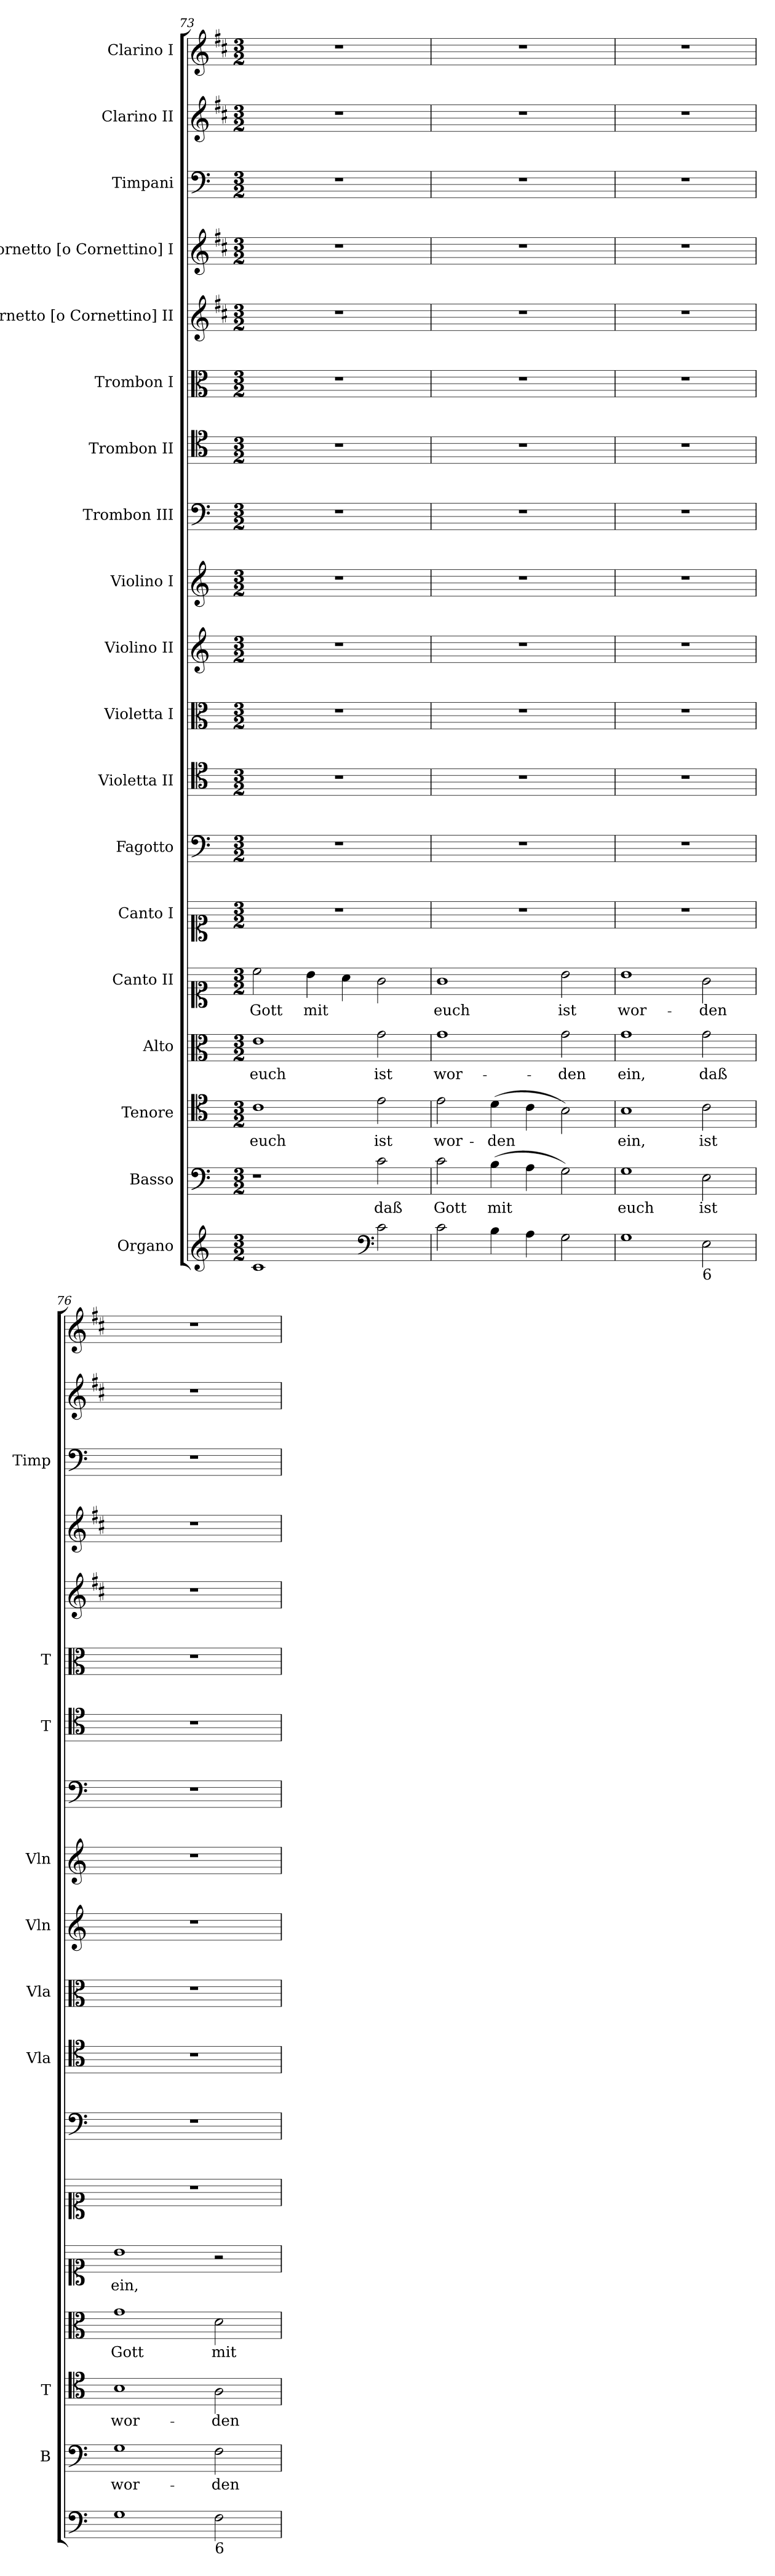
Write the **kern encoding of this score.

**kern	**kern	**text	**kern	**text	**kern	**text	**kern	**text	**kern	**kern	**kern	**kern	**kern	**kern	**kern	**kern	**kern	**kern	**kern	**kern	**kern	**kern
*part19	*part18	*part18	*part17	*part17	*part16	*part16	*part15	*part15	*part14	*part13	*part12	*part11	*part10	*part9	*part8	*part7	*part6	*part5	*part4	*part3	*part2	*part1
*staff19	*staff18	*staff18	*staff17	*staff17	*staff16	*staff16	*staff15	*staff15	*staff14	*staff13	*staff12	*staff11	*staff10	*staff9	*staff8	*staff7	*staff6	*staff5	*staff4	*staff3	*staff2	*staff1
*I"Organo	*I"Basso	*	*I"Tenore	*	*I"Alto	*	*I"Canto II	*	*I"Canto I	*I"Fagotto	*I"Violetta II	*I"Violetta I	*I"Violino II	*I"Violino I	*I"Trombon III	*I"Trombon II	*I"Trombon I	*I"Cornetto [o Cornettino] II	*I"Cornetto [o Cornettino] I	*I"Timpani	*I"Clarino II	*I"Clarino I
*	*I'B	*	*I'T	*	*	*	*	*	*	*	*I'Vla	*I'Vla	*I'Vln	*I'Vln	*	*I'T	*I'T	*	*	*I'Timp	*	*
*clefG2	*clefF4	*	*clefC4	*	*clefC3	*	*clefC1	*	*clefC1	*clefF4	*clefC4	*clefC3	*clefG2	*clefG2	*clefF4	*clefC4	*clefC3	*clefG2	*clefG2	*clefF4	*clefG2	*clefG2
*	*	*	*	*	*	*	*	*	*	*	*	*	*	*	*	*	*	*ITrd1c2	*ITrd1c2	*	*ITrd1c2	*ITrd1c2
*k[]	*k[]	*	*k[]	*	*k[]	*	*k[]	*	*k[]	*k[]	*k[]	*k[]	*k[]	*k[]	*k[]	*k[]	*k[]	*k[]	*k[]	*k[]	*k[]	*k[]
*C:	*C:	*	*C:	*	*C:	*	*C:	*	*C:	*C:	*C:	*C:	*C:	*C:	*C:	*C:	*C:	*C:	*C:	*C:	*C:	*C:
*M3/2	*M3/2	*	*M3/2	*	*M3/2	*	*M3/2	*	*M3/2	*M3/2	*M3/2	*M3/2	*M3/2	*M3/2	*M3/2	*M3/2	*M3/2	*M3/2	*M3/2	*M3/2	*M3/2	*M3/2
=73	=73	=73	=73	=73	=73	=73	=73	=73	=73	=73	=73	=73	=73	=73	=73	=73	=73	=73	=73	=73	=73	=73
!	!	!	!	!LO:LY:b	!	!LO:LY:b	!	!LO:LY:b	!LO:N:vis=1	!LO:N:vis=1	!LO:N:vis=1	!LO:N:vis=1	!LO:N:vis=1	!LO:N:vis=1	!LO:N:vis=1	!LO:N:vis=1	!LO:N:vis=1	!LO:N:vis=1	!LO:N:vis=1	!LO:N:vis=1	!LO:N:vis=1	!LO:N:vis=1
1c	1r	.	1c	euch	1e	euch	2cc\	Gott	1.r	1.r	1.r	1.r	1.r	1.r	1.r	1.r	1.r	1.r	1.r	1.r	1.r	1.r
!	!	!	!	!	!	!	!	!LO:LY:b	!	!	!	!	!	!	!	!	!	!	!	!	!	!
.	.	.	.	.	.	.	4b\	mit	.	.	.	.	.	.	.	.	.	.	.	.	.	.
.	.	.	.	.	.	.	4a\	.	.	.	.	.	.	.	.	.	.	.	.	.	.	.
*clefF4	*	*	*	*	*	*	*	*	*	*	*	*	*	*	*	*	*	*	*	*	*	*
!	!	!LO:LY:b	!	!LO:LY:b	!	!LO:LY:b	!	!	!	!	!	!	!	!	!	!	!	!	!	!	!	!
2c\	2c\	daß	2e\	ist	2g\	ist	2g\	.	.	.	.	.	.	.	.	.	.	.	.	.	.	.
=74	=74	=74	=74	=74	=74	=74	=74	=74	=74	=74	=74	=74	=74	=74	=74	=74	=74	=74	=74	=74	=74	=74
!	!	!LO:LY:b	!	!LO:LY:b	!	!LO:LY:b	!	!LO:LY:b	!LO:N:vis=1	!LO:N:vis=1	!LO:N:vis=1	!LO:N:vis=1	!LO:N:vis=1	!LO:N:vis=1	!LO:N:vis=1	!LO:N:vis=1	!LO:N:vis=1	!LO:N:vis=1	!LO:N:vis=1	!LO:N:vis=1	!LO:N:vis=1	!LO:N:vis=1
2c\	2c\	Gott	2e\	wor-	1g	wor-	1g	euch	1.r	1.r	1.r	1.r	1.r	1.r	1.r	1.r	1.r	1.r	1.r	1.r	1.r	1.r
!	!	!LO:LY:b	!	!LO:LY:b	!	!	!	!	!	!	!	!	!	!	!	!	!	!	!	!	!	!
4B\	(>4B\	mit	(>4d\	-den	.	.	.	.	.	.	.	.	.	.	.	.	.	.	.	.	.	.
4A\	4A\	.	4c\	.	.	.	.	.	.	.	.	.	.	.	.	.	.	.	.	.	.	.
!	!	!	!	!	!	!LO:LY:b	!	!LO:LY:b	!	!	!	!	!	!	!	!	!	!	!	!	!	!
2G\	2G\)	.	2B\)	.	2g\	-den	2b\	ist	.	.	.	.	.	.	.	.	.	.	.	.	.	.
=75	=75	=75	=75	=75	=75	=75	=75	=75	=75	=75	=75	=75	=75	=75	=75	=75	=75	=75	=75	=75	=75	=75
!	!	!LO:LY:b	!	!LO:LY:b	!	!LO:LY:b	!	!LO:LY:b	!LO:N:vis=1	!LO:N:vis=1	!LO:N:vis=1	!LO:N:vis=1	!LO:N:vis=1	!LO:N:vis=1	!LO:N:vis=1	!LO:N:vis=1	!LO:N:vis=1	!LO:N:vis=1	!LO:N:vis=1	!LO:N:vis=1	!LO:N:vis=1	!LO:N:vis=1
1G	1G	euch	1B	ein,	1g	ein,	1b	wor-	1.r	1.r	1.r	1.r	1.r	1.r	1.r	1.r	1.r	1.r	1.r	1.r	1.r	1.r
!LO:TX:b:t=6	!	!	!	!	!	!	!	!	!	!	!	!	!	!	!	!	!	!	!	!	!	!
!	!	!LO:LY:b	!	!LO:LY:b	!	!LO:LY:b	!	!LO:LY:b	!	!	!	!	!	!	!	!	!	!	!	!	!	!
2E\	2E\	ist	2c\	ist	2g\	daß	2g\	-den	.	.	.	.	.	.	.	.	.	.	.	.	.	.
!!LO:PB:g=z
=76	=76	=76	=76	=76	=76	=76	=76	=76	=76	=76	=76	=76	=76	=76	=76	=76	=76	=76	=76	=76	=76	=76
!	!	!LO:LY:b	!	!LO:LY:b	!	!LO:LY:b	!	!LO:LY:b	!LO:N:vis=1	!LO:N:vis=1	!LO:N:vis=1	!LO:N:vis=1	!LO:N:vis=1	!LO:N:vis=1	!LO:N:vis=1	!LO:N:vis=1	!LO:N:vis=1	!LO:N:vis=1	!LO:N:vis=1	!LO:N:vis=1	!LO:N:vis=1	!LO:N:vis=1
1G	1G	wor-	1B	wor-	1g	Gott	1b	ein,	1.r	1.r	1.r	1.r	1.r	1.r	1.r	1.r	1.r	1.r	1.r	1.r	1.r	1.r
!LO:TX:b:t=6	!	!	!	!	!	!	!	!	!	!	!	!	!	!	!	!	!	!	!	!	!	!
!	!	!LO:LY:b	!	!LO:LY:b	!	!LO:LY:b	!	!	!	!	!	!	!	!	!	!	!	!	!	!	!	!
2F\	2F\	-den	2A\	-den	2d\	mit	2r	.	.	.	.	.	.	.	.	.	.	.	.	.	.	.
=	=	=	=	=	=	=	=	=	=	=	=	=	=	=	=	=	=	=	=	=	=	=
*-	*-	*-	*-	*-	*-	*-	*-	*-	*-	*-	*-	*-	*-	*-	*-	*-	*-	*-	*-	*-	*-	*-
